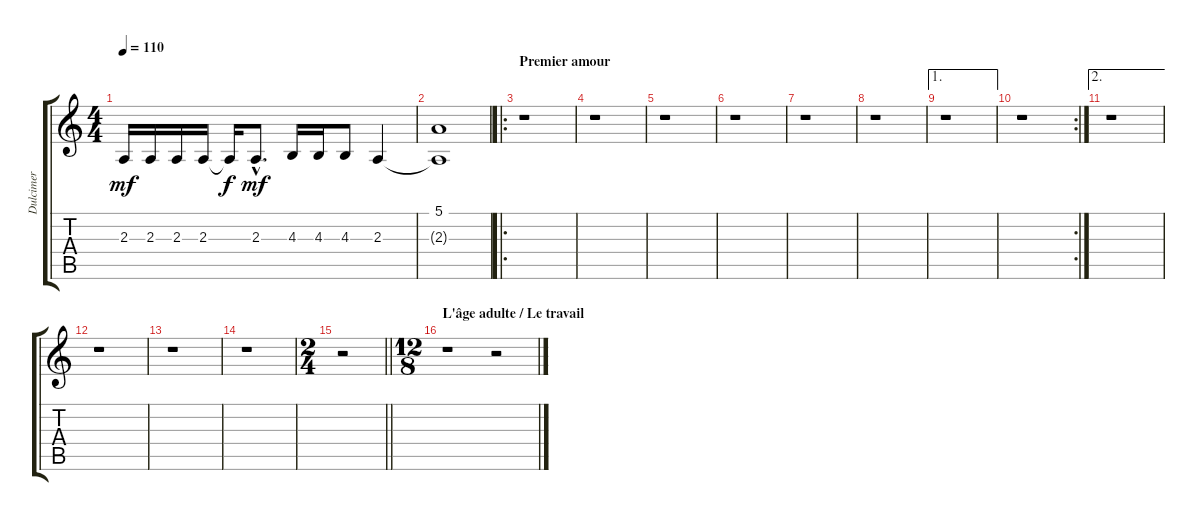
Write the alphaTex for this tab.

\track ("Dulcimer" "Dulcimer") {instrument dulcimer}
\staff {score tabs}
\tuning (E4 B3 G3 D3 A2 E2) {hide}
\ts (4 4)
\tempo 110
\clef g2
\ks c
2.3.16{dy mf} 2.3.16 2.3.16 2.3.16 2.3{t}.16{dy f} 2.3{hac}.8{d dy mf} 4.3.16 4.3.16 4.3.8 2.3.4 |
(5.1 2.3{t}).1 |
\ro
\section ("" "Premier amour")
r.1 |
r.1 |
r.1 |
r.1 |
r.1 |
r.1 |
\ae 1
r.1 |
\rc 2
r.1 |
\ae 2
r.1 |
r.1 |
r.1 |
r.1 |
\ts (2 4)
\barLineRight lightlight
r.2 |
\ts (12 8)
\section ("" "L'âge adulte / Le travail")
r.1 r.2
